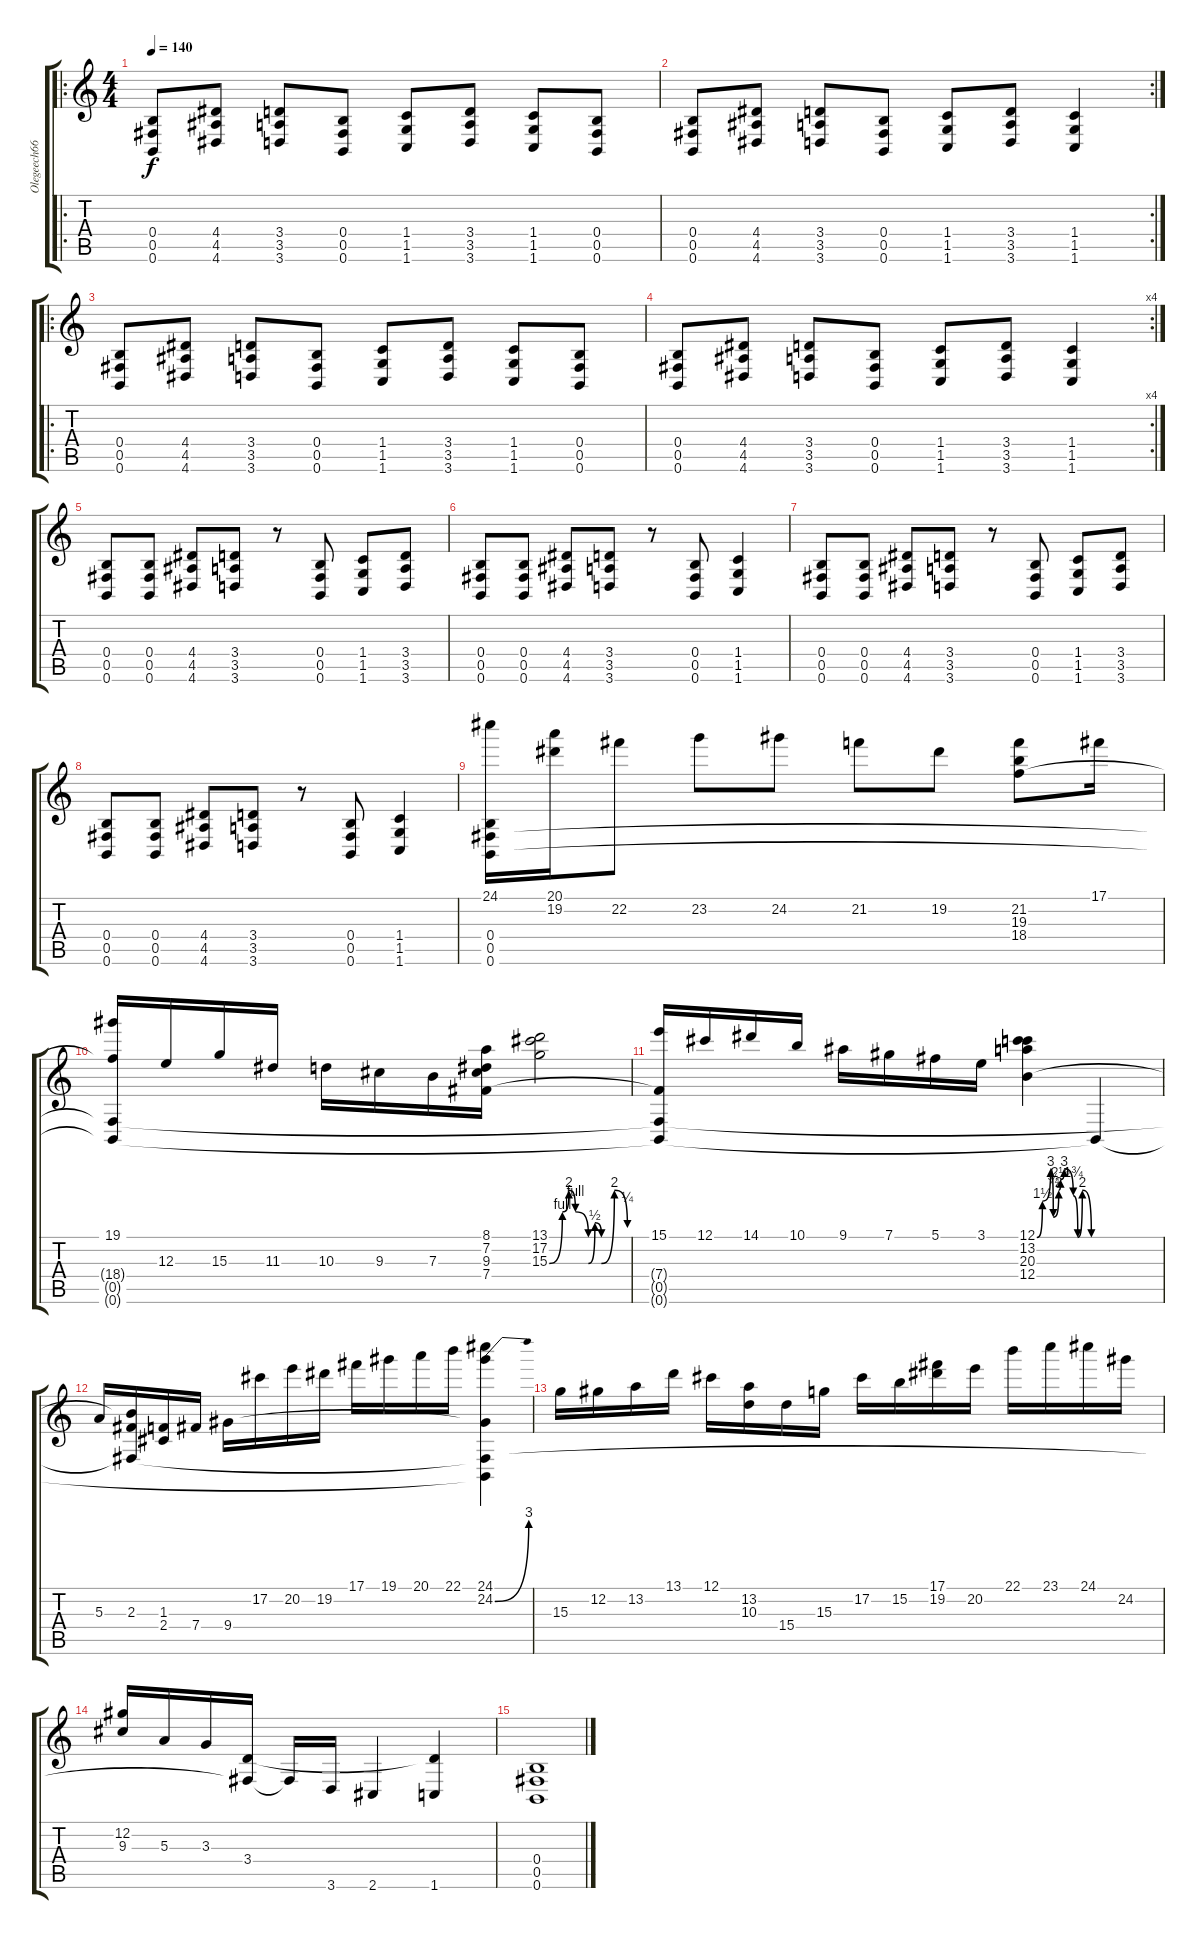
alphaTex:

\track ("Olegeech666" "Olegeech66") {instrument distortionguitar}
\staff {score tabs}
\tuning (Db4 Ab3 E3 B2 Gb2 B1) {hide}
\ro
\ts (4 4)
\tempo 140
\clef g2
\ks c
(0.4 0.5 0.6).8{dy f} (4.4 4.5 4.6).8 (3.4 3.5 3.6).8 (0.4 0.5 0.6).8 (1.4 1.5 1.6).8 (3.4 3.5 3.6).8 (1.4 1.5 1.6).8 (0.4 0.5 0.6).8 |
\rc 2
(0.4 0.5 0.6).8 (4.4 4.5 4.6).8 (3.4 3.5 3.6).8 (0.4 0.5 0.6).8 (1.4 1.5 1.6).8 (3.4 3.5 3.6).8 (1.4 1.5 1.6).4 |
\ro
(0.4 0.5 0.6).8 (4.4 4.5 4.6).8 (3.4 3.5 3.6).8 (0.4 0.5 0.6).8 (1.4 1.5 1.6).8 (3.4 3.5 3.6).8 (1.4 1.5 1.6).8 (0.4 0.5 0.6).8 |
\rc 4
(0.4 0.5 0.6).8 (4.4 4.5 4.6).8 (3.4 3.5 3.6).8 (0.4 0.5 0.6).8 (1.4 1.5 1.6).8 (3.4 3.5 3.6).8 (1.4 1.5 1.6).4 |
(0.4 0.5 0.6).8 (0.4 0.5 0.6).8 (4.4 4.5 4.6).8 (3.4 3.5 3.6).8 r.8 (0.4 0.5 0.6).8 (1.4 1.5 1.6).8 (3.4 3.5 3.6).8 |
(0.4 0.5 0.6).8 (0.4 0.5 0.6).8 (4.4 4.5 4.6).8 (3.4 3.5 3.6).8 r.8 (0.4 0.5 0.6).8 (1.4 1.5 1.6).4 |
(0.4 0.5 0.6).8 (0.4 0.5 0.6).8 (4.4 4.5 4.6).8 (3.4 3.5 3.6).8 r.8 (0.4 0.5 0.6).8 (1.4 1.5 1.6).8 (3.4 3.5 3.6).8 |
(0.4 0.5 0.6).8 (0.4 0.5 0.6).8 (4.4 4.5 4.6).8 (3.4 3.5 3.6).8 r.8 (0.4 0.5 0.6).8 (1.4 1.5 1.6).4 |
(24.1 0.4 0.5 0.6).16 (20.1 19.2).16 22.2.8 23.2.8 24.2.8 21.2.8 19.2.8 (21.2 19.3 18.4).8 17.1.16 |
(19.1 18.4{t} 0.5{t} 0.6{t}).16 12.3.16 15.3.16 11.3.16 10.3.16 9.3.16 7.3.16 (8.1 7.2 9.3 7.4).16 (13.1 17.2 15.3{be (custom 0 0 10 4 15 8 20 4 30 0 35 2 40 0 50 8 60 1)}).2 |
(15.1 7.4{t} 0.5{t} 0.6{t}).16 12.1.16 14.1.16 10.1.16 9.1.16 7.1.16 5.1.16 3.1.16 (12.1{be (custom 0 0 6 6 15 12 18 3 24 8 26 10 30 12 40 7 45 0 50 8 60 0)} 13.2 20.3 12.4).4 0.6{t}.4 |
5.3.16 (2.3 12.4{t} 0.5{t}).16 (1.3 2.4).16 7.4.16 9.4.16 17.2.16 20.2.16 19.2.16 17.1.16 19.1.16 20.1.16 22.1.16 (24.1 24.2{be (bend 0 0 60 12)} 9.4{t} 0.5{t} 0.6{t}).4 |
15.3.16 12.2.16 13.2.16 13.1.16 12.1.16 (13.2 10.3).16 15.4.16 15.3.16 17.2.16 15.2.16 (17.1 19.2).16 20.2.16 22.1.16 23.1.16 24.1.16 24.2.16 |
(12.2 9.3).16 5.3.16 3.3.16 (3.4 0.5{t}).16 0.5{t}.16 3.6.16 2.6.4 (3.4{t} 1.6).4 |
(0.4 0.5 0.6).1
